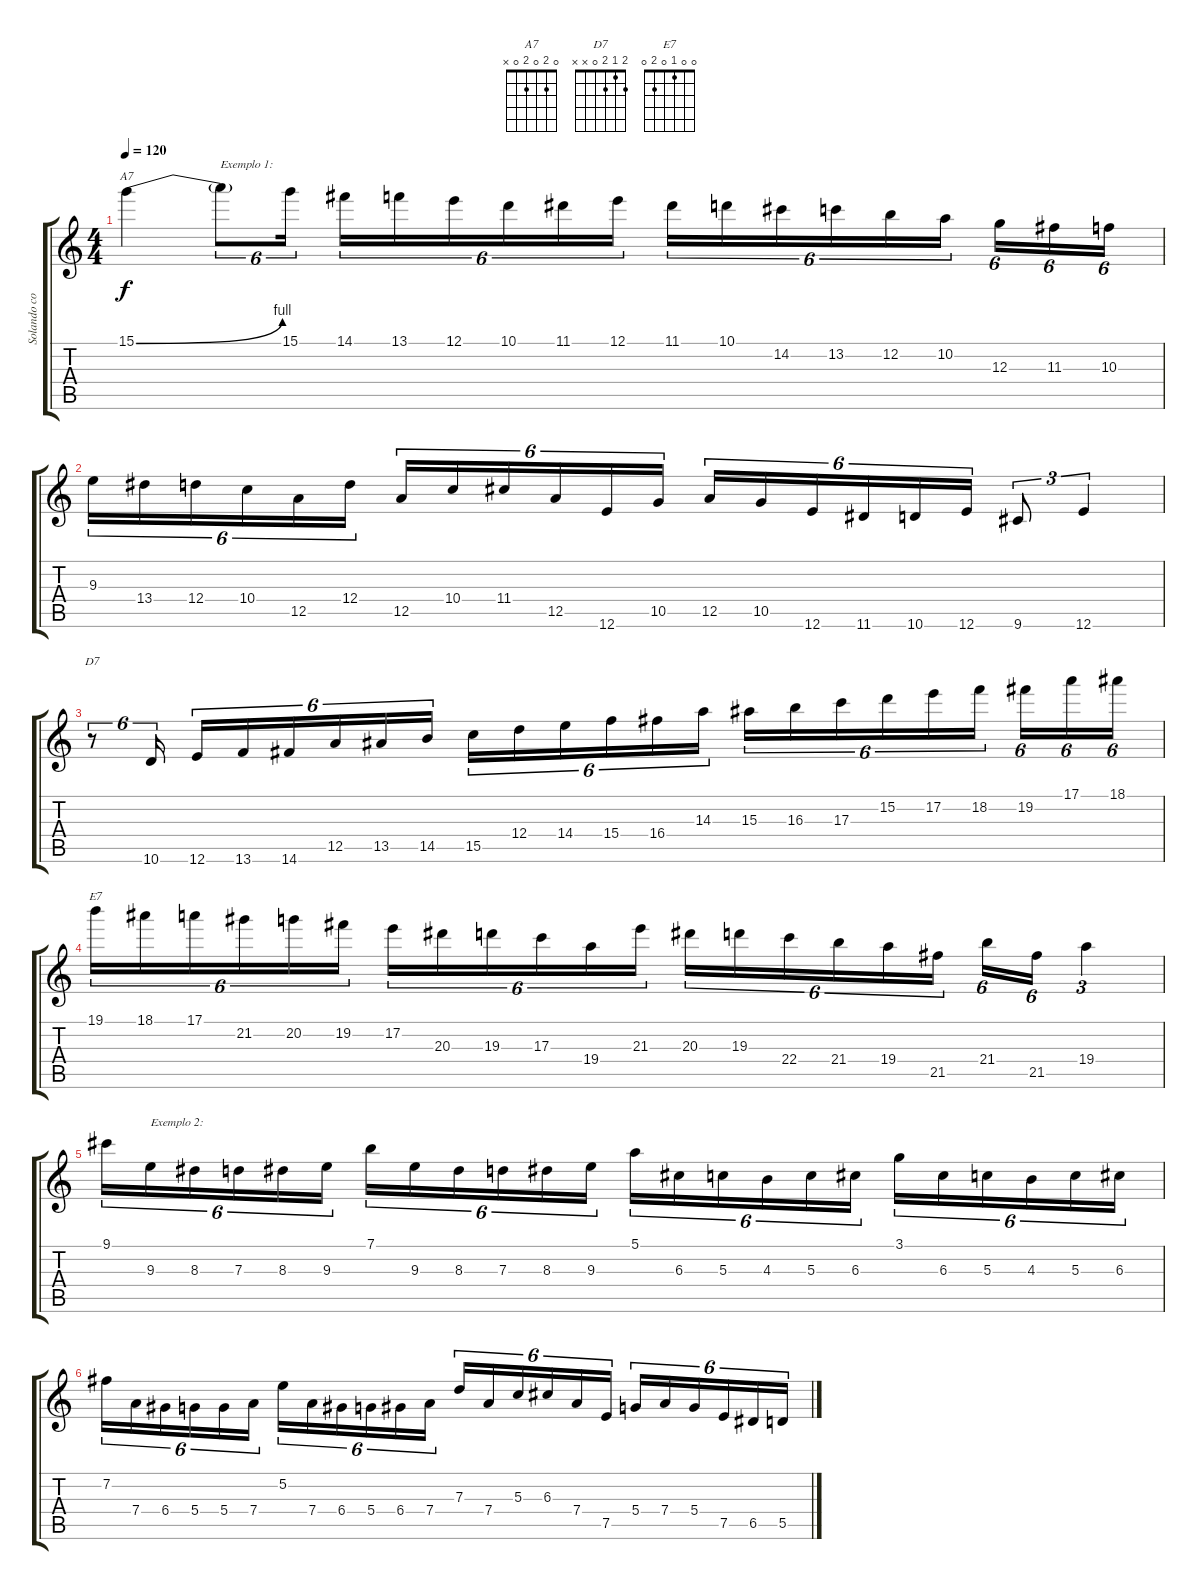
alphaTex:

\track ("Solando com Edu X" "Solando co") {instrument overdrivenguitar}
\staff {score tabs}
\tuning (E4 B3 G3 D3 A2 E2) {hide}
\chord ("A7" 0 2 0 2 0 x)
\chord ("D7" 2 1 2 0 x x)
\chord ("E7" 0 0 1 0 2 0)
\ts (4 4)
\tempo 120
\clef g2
\ks c
15.1{be (bend 0 0 60 4)}.4{ch "A7" dy f instrument overdrivenguitar} 15.1{t}.8{tu (6 4) txt "Exemplo 1:"} 15.1.16{tu (6 4)} 14.1.16{tu (6 4)} 13.1.16{tu (6 4)} 12.1.16{tu (6 4)} 10.1.16{tu (6 4)} 11.1.16{tu (6 4)} 12.1.16{tu (6 4)} 11.1.16{tu (6 4)} 10.1.16{tu (6 4)} 14.2.16{tu (6 4)} 13.2.16{tu (6 4)} 12.2.16{tu (6 4)} 10.2.16{tu (6 4)} 12.3.16{tu (6 4)} 11.3.16{tu (6 4)} 10.3.16{tu (6 4)} |
9.3.16{tu (6 4)} 13.4.16{tu (6 4)} 12.4.16{tu (6 4)} 10.4.16{tu (6 4)} 12.5.16{tu (6 4)} 12.4.16{tu (6 4)} 12.5.16{tu (6 4)} 10.4.16{tu (6 4)} 11.4.16{tu (6 4)} 12.5.16{tu (6 4)} 12.6.16{tu (6 4)} 10.5.16{tu (6 4)} 12.5.16{tu (6 4)} 10.5.16{tu (6 4)} 12.6.16{tu (6 4)} 11.6.16{tu (6 4)} 10.6.16{tu (6 4)} 12.6.16{tu (6 4)} 9.6.8{tu (3 2)} 12.6.4{tu (3 2)} |
r.8{tu (6 4) ch "D7"} 10.6.16{tu (6 4)} 12.6.16{tu (6 4)} 13.6.16{tu (6 4)} 14.6.16{tu (6 4)} 12.5.16{tu (6 4)} 13.5.16{tu (6 4)} 14.5.16{tu (6 4)} 15.5.16{tu (6 4)} 12.4.16{tu (6 4)} 14.4.16{tu (6 4)} 15.4.16{tu (6 4)} 16.4.16{tu (6 4)} 14.3.16{tu (6 4)} 15.3.16{tu (6 4)} 16.3.16{tu (6 4)} 17.3.16{tu (6 4)} 15.2.16{tu (6 4)} 17.2.16{tu (6 4)} 18.2.16{tu (6 4)} 19.2.16{tu (6 4)} 17.1.16{tu (6 4)} 18.1.16{tu (6 4)} |
19.1.16{tu (6 4) ch "E7"} 18.1.16{tu (6 4)} 17.1.16{tu (6 4)} 21.2.16{tu (6 4)} 20.2.16{tu (6 4)} 19.2.16{tu (6 4)} 17.2.16{tu (6 4)} 20.3.16{tu (6 4)} 19.3.16{tu (6 4)} 17.3.16{tu (6 4)} 19.4.16{tu (6 4)} 21.3.16{tu (6 4)} 20.3.16{tu (6 4)} 19.3.16{tu (6 4)} 22.4.16{tu (6 4)} 21.4.16{tu (6 4)} 19.4.16{tu (6 4)} 21.5.16{tu (6 4)} 21.4.16{tu (6 4)} 21.5.16{tu (6 4)} 19.4.4{tu (3 2)} |
9.1.16{tu (6 4)} 9.3.16{tu (6 4) txt "Exemplo 2:"} 8.3.16{tu (6 4)} 7.3.16{tu (6 4)} 8.3.16{tu (6 4)} 9.3.16{tu (6 4)} 7.1.16{tu (6 4)} 9.3.16{tu (6 4)} 8.3.16{tu (6 4)} 7.3.16{tu (6 4)} 8.3.16{tu (6 4)} 9.3.16{tu (6 4)} 5.1.16{tu (6 4)} 6.3.16{tu (6 4)} 5.3.16{tu (6 4)} 4.3.16{tu (6 4)} 5.3.16{tu (6 4)} 6.3.16{tu (6 4)} 3.1.16{tu (6 4)} 6.3.16{tu (6 4)} 5.3.16{tu (6 4)} 4.3.16{tu (6 4)} 5.3.16{tu (6 4)} 6.3.16{tu (6 4)} |
7.2.16{tu (6 4)} 7.4.16{tu (6 4)} 6.4.16{tu (6 4)} 5.4.16{tu (6 4)} 5.4.16{tu (6 4)} 7.4.16{tu (6 4)} 5.2.16{tu (6 4)} 7.4.16{tu (6 4)} 6.4.16{tu (6 4)} 5.4.16{tu (6 4)} 6.4.16{tu (6 4)} 7.4.16{tu (6 4)} 7.3.16{tu (6 4)} 7.4.16{tu (6 4)} 5.3.16{tu (6 4)} 6.3.16{tu (6 4)} 7.4.16{tu (6 4)} 7.5.16{tu (6 4)} 5.4.16{tu (6 4)} 7.4.16{tu (6 4)} 5.4.16{tu (6 4)} 7.5.16{tu (6 4)} 6.5.16{tu (6 4)} 5.5.16{tu (6 4)}
